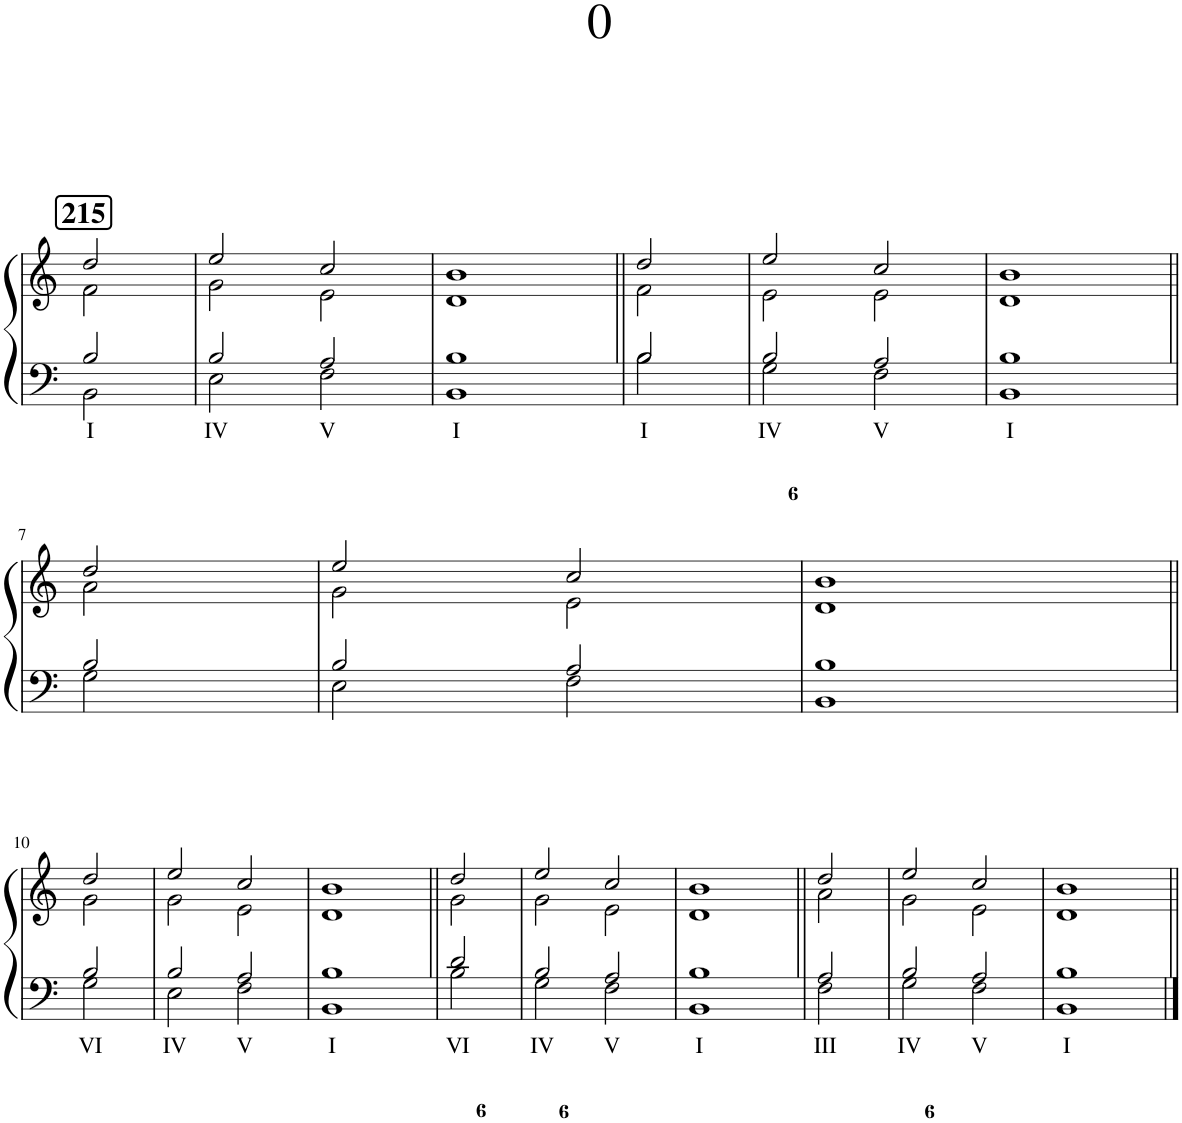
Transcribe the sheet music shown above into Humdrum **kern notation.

**kern	**text	**kern
*part1	*part1	*part1
*staff2	*staff2	*staff1
*I"Piano	*	*
*I'Pno.	*	*
*clefF4	*	*clefG2
*k[]	*	*k[]
*M2/4	*	*M2/4
!!LO:REH:place=s1:a:B:cj:fs=14:t=215
=1	=1	=1
*^	*	*
!	!	!LO:LY:b	!
*	*	*	*^
2B/	2BB\	I	2dd/	2f\
=2	=2	=2	=2	=2
*M4/4	*	*	*M4/4	*
!	!	!LO:LY:b	!	!
2B/	2E\	IV	2ee/	2g\
!	!	!LO:LY:b	!	!
2A/	2F\	V	2cc/	2e\
=3	=3	=3	=3	=3
!	!	!LO:LY:b	!	!
1B	1BB	I	1b	1d
=4||	=4||	=4||	=4||	=4||
*M2/4	*	*	*M2/4	*
!	!	!LO:LY:b	!	!
2B/	2B\	I	2dd/	2f\
=5	=5	=5	=5	=5
*M4/4	*	*	*M4/4	*
!	!	!LO:LY:b	!	!
2B/	2G\	IV	2ee/	2e\
!	!	!LO:LY:b	!	!
2A/	2F\	V	2cc/	2e\
=6	=6	=6	=6	=6
!	!	!LO:LY:b	!	!
1B	1BB	I	1b	1d
!!LO:LB:g=z	!!
=7||	=7||	=7||	=7||	=7||
*M2/4	*	*	*M2/4	*
2B/	2G\	.	2dd/	2a\
=8	=8	=8	=8	=8
*M4/4	*	*	*M4/4	*
2B/	2E\	.	2ee/	2g\
2A/	2F\	.	2cc/	2e\
=9	=9	=9	=9	=9
1B	1BB	.	1b	1d
!!LO:LB:g=z	!!
=10||	=10||	=10||	=10||	=10||
*M2/4	*	*	*M2/4	*
!	!	!LO:LY:b	!	!
2B/	2G\	VI	2dd/	2g\
=11	=11	=11	=11	=11
*M4/4	*	*	*M4/4	*
!	!	!LO:LY:b	!	!
2B/	2E\	IV	2ee/	2g\
!	!	!LO:LY:b	!	!
2A/	2F\	V	2cc/	2e\
=12	=12	=12	=12	=12
!	!	!LO:LY:b	!	!
1B	1BB	I	1b	1d
=13||	=13||	=13||	=13||	=13||
*M2/4	*	*	*M2/4	*
!	!	!LO:LY:b	!	!
2d/	2B\	VI	2dd/	2g\
=14	=14	=14	=14	=14
*M4/4	*	*	*M4/4	*
!	!	!LO:LY:b	!	!
2B/	2G\	IV	2ee/	2g\
!	!	!LO:LY:b	!	!
2A/	2F\	V	2cc/	2e\
=15	=15	=15	=15	=15
!	!	!LO:LY:b	!	!
1B	1BB	I	1b	1d
=16||	=16||	=16||	=16||	=16||
*M2/4	*	*	*M2/4	*
!	!	!LO:LY:b	!	!
2A/	2F\	III	2dd/	2a\
=17	=17	=17	=17	=17
*M4/4	*	*	*M4/4	*
!	!	!LO:LY:b	!	!
2B/	2G\	IV	2ee/	2g\
!	!	!LO:LY:b	!	!
2A/	2F\	V	2cc/	2e\
=18	=18	=18	=18	=18
!	!	!LO:LY:b	!	!
1B	1BB	I	1b	1d
*v	*v	*	*	*
*	*	*v	*v
=||	=||	=||
*-	*-	*-
